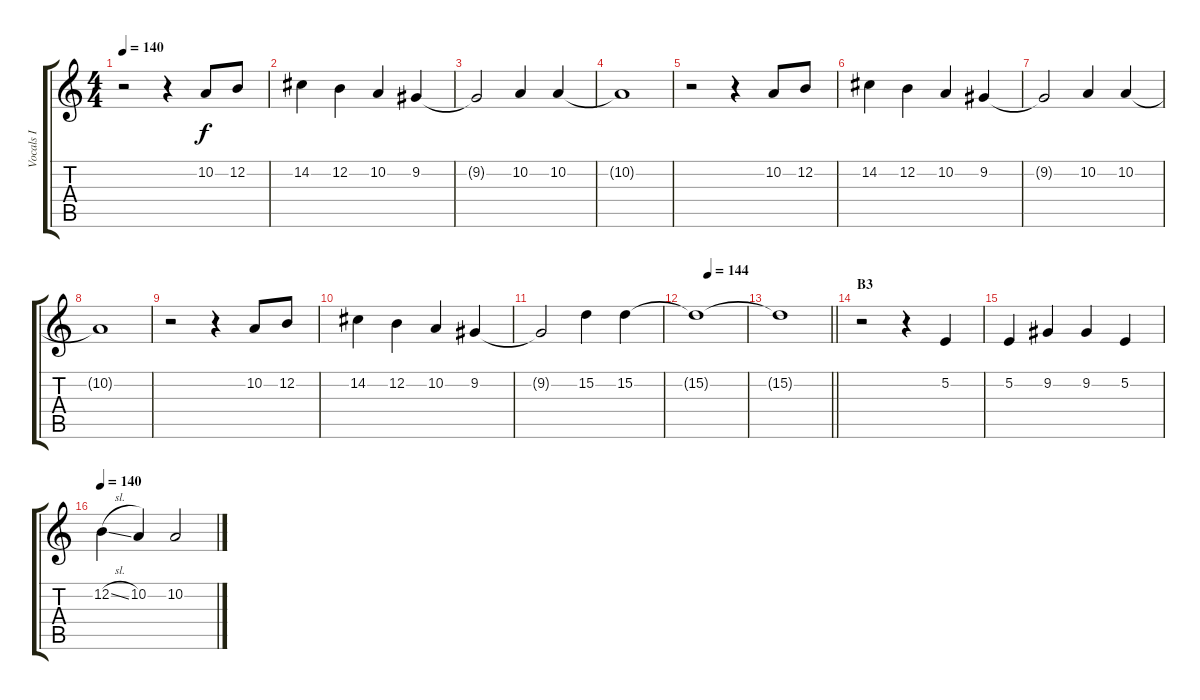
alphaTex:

\track ("Vocals I" "Vocals I") {instrument voiceoohs}
\staff {score tabs}
\tuning (E4 B3 G3 D3 A2 E2) {hide}
\ts (4 4)
\tempo 140
\clef g2
\ks c
r.2{dy f} r.4 10.2.8 12.2.8 |
14.2.4 12.2.4 10.2.4 9.2.4 |
9.2{t}.2 10.2.4 10.2.4 |
10.2{t}.1 |
r.2 r.4 10.2.8 12.2.8 |
14.2.4 12.2.4 10.2.4 9.2.4 |
9.2{t}.2 10.2.4 10.2.4 |
10.2{t}.1 |
r.2 r.4 10.2.8 12.2.8 |
14.2.4 12.2.4 10.2.4 9.2.4 |
9.2{t}.2 15.2.4 15.2.4 |
\tempo (144 0.25)
15.2{t}.1 |
\barLineRight lightlight
15.2{t}.1 |
\section ("" "B3")
r.2 r.4 5.2.4 |
5.2.4 9.2.4 9.2.4 5.2.4 |
\tempo 140
12.2{sl}.4 10.2.4 10.2.2
